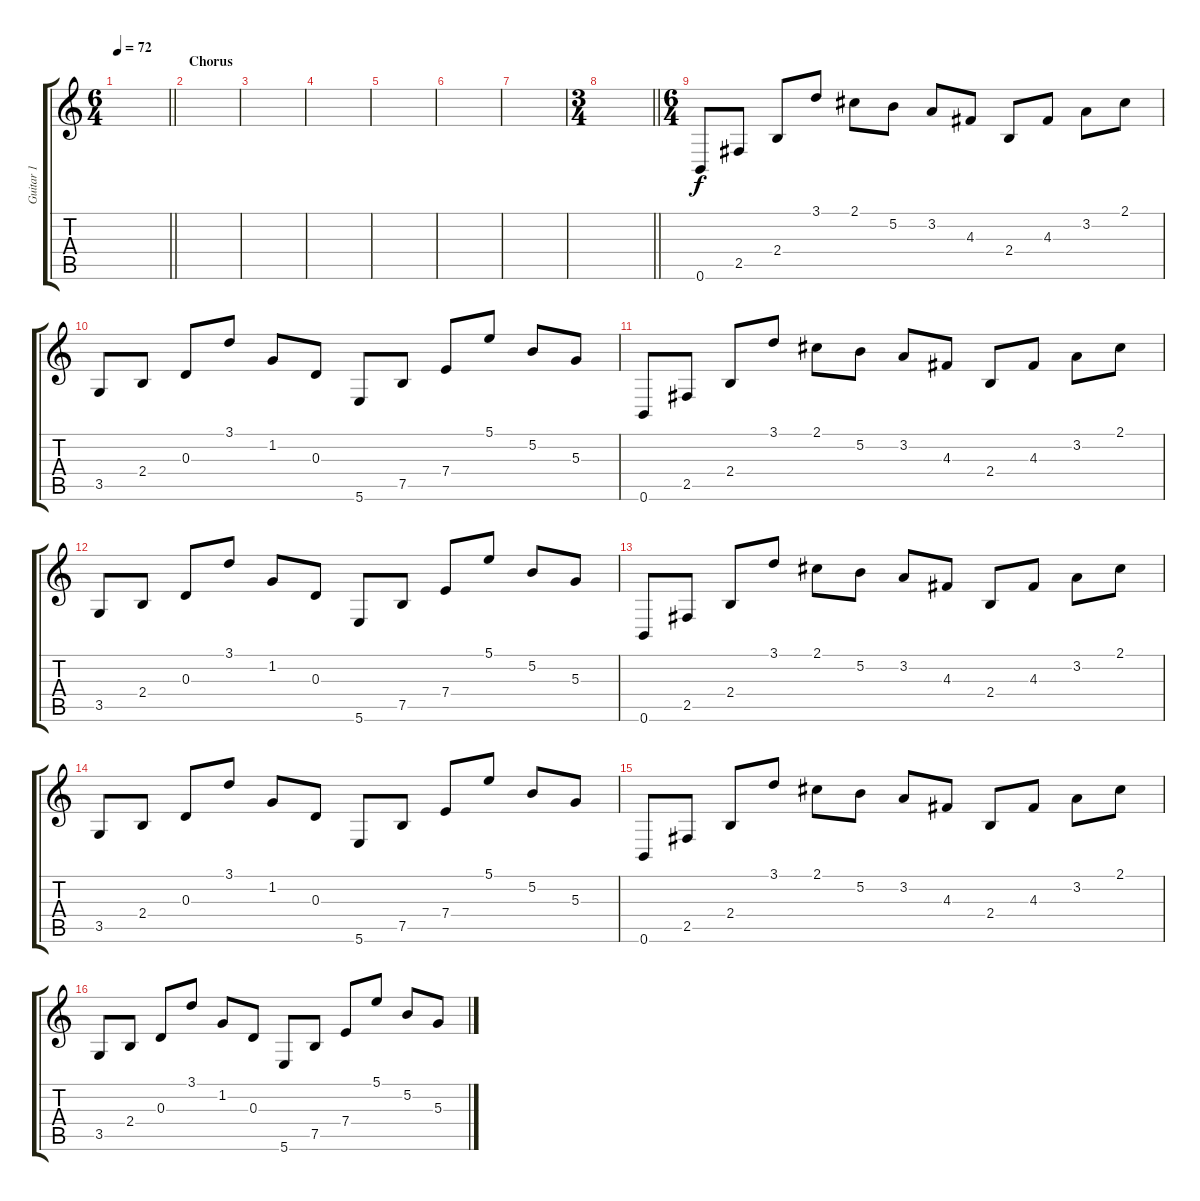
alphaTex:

\track ("Guitar 1" "Guitar 1") {instrument electricguitarclean}
\staff {score tabs}
\tuning (B3 Gb3 D3 A2 E2 B1) {hide}
\ts (6 4)
\tempo 72
\clef g2
\barLineRight lightlight
\ks c
|
\section ("" "Chorus")
|
|
|
|
|
|
\ts (3 4)
\barLineRight lightlight
|
\ts (6 4)
\section ("" "")
0.6.8 2.5.8 2.4.8 3.1.8 2.1.8 5.2.8 3.2.8 4.3.8 2.4.8 4.3.8 3.2.8 2.1.8 |
3.5.8 2.4.8 0.3.8 3.1.8 1.2.8 0.3.8 5.6.8 7.5.8 7.4.8 5.1.8 5.2.8 5.3.8 |
0.6.8 2.5.8 2.4.8 3.1.8 2.1.8 5.2.8 3.2.8 4.3.8 2.4.8 4.3.8 3.2.8 2.1.8 |
3.5.8 2.4.8 0.3.8 3.1.8 1.2.8 0.3.8 5.6.8 7.5.8 7.4.8 5.1.8 5.2.8 5.3.8 |
0.6.8 2.5.8 2.4.8 3.1.8 2.1.8 5.2.8 3.2.8 4.3.8 2.4.8 4.3.8 3.2.8 2.1.8 |
3.5.8 2.4.8 0.3.8 3.1.8 1.2.8 0.3.8 5.6.8 7.5.8 7.4.8 5.1.8 5.2.8 5.3.8 |
0.6.8 2.5.8 2.4.8 3.1.8 2.1.8 5.2.8 3.2.8 4.3.8 2.4.8 4.3.8 3.2.8 2.1.8 |
3.5.8 2.4.8 0.3.8 3.1.8 1.2.8 0.3.8 5.6.8 7.5.8 7.4.8 5.1.8 5.2.8 5.3.8
